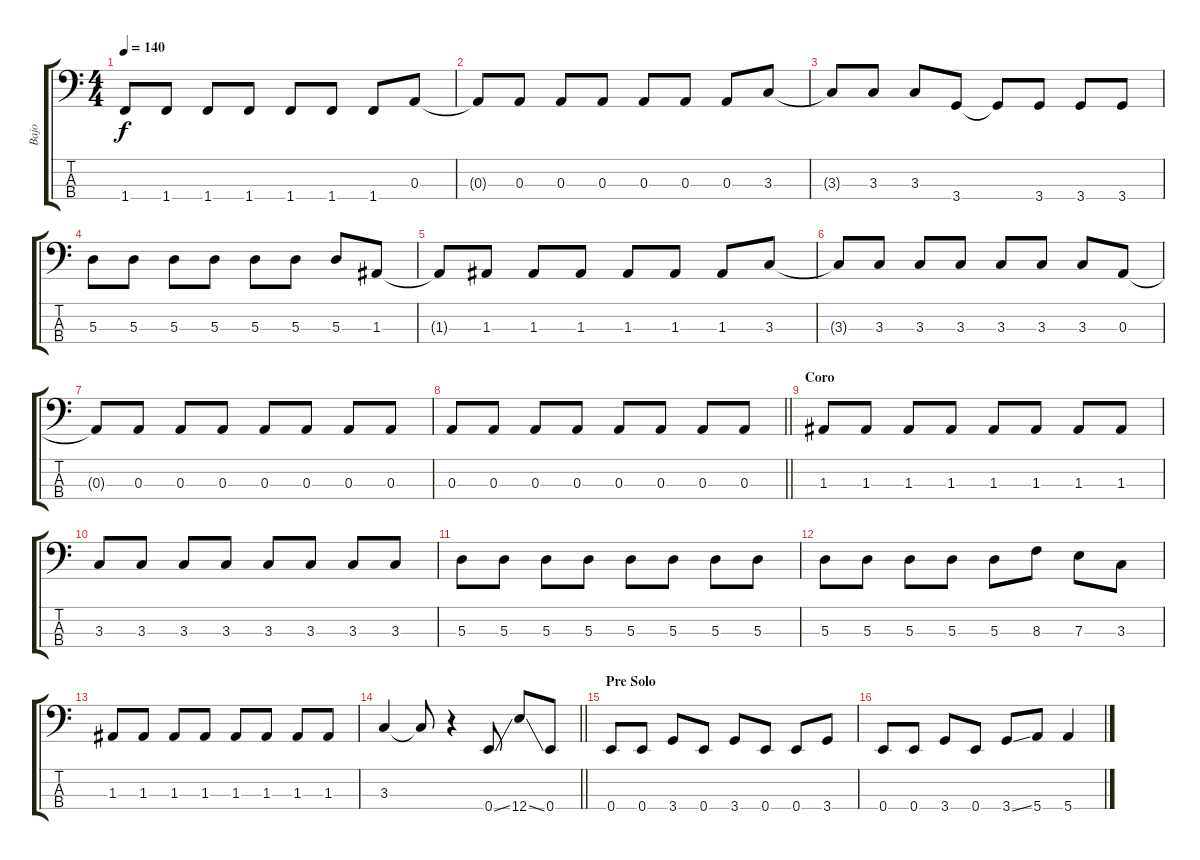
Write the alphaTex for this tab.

\track ("Bajo" "Bajo") {instrument electricbasspick}
\staff {score tabs}
\tuning (G2 D2 A1 E1) {hide}
\ts (4 4)
\tempo 140
\clef f4
\ks c
1.4{t}.8{dy f} 1.4.8 1.4.8 1.4.8 1.4.8 1.4.8 1.4.8 0.3.8 |
0.3{t}.8 0.3.8 0.3.8 0.3.8 0.3.8 0.3.8 0.3.8 3.3.8 |
3.3{t}.8 3.3.8 3.3.8 3.4.8 3.4{t}.8 3.4.8 3.4.8 3.4.8 |
5.3.8 5.3.8 5.3.8 5.3.8 5.3.8 5.3.8 5.3.8 1.3.8 |
1.3{t}.8 1.3.8 1.3.8 1.3.8 1.3.8 1.3.8 1.3.8 3.3.8 |
3.3{t}.8 3.3.8 3.3.8 3.3.8 3.3.8 3.3.8 3.3.8 0.3.8 |
0.3{t}.8 0.3.8 0.3.8 0.3.8 0.3.8 0.3.8 0.3.8 0.3.8 |
\barLineRight lightlight
0.3.8 0.3.8 0.3.8 0.3.8 0.3.8 0.3.8 0.3.8 0.3.8 |
\section ("" "Coro")
1.3.8 1.3.8 1.3.8 1.3.8 1.3.8 1.3.8 1.3.8 1.3.8 |
3.3.8 3.3.8 3.3.8 3.3.8 3.3.8 3.3.8 3.3.8 3.3.8 |
5.3.8 5.3.8 5.3.8 5.3.8 5.3.8 5.3.8 5.3.8 5.3.8 |
5.3.8 5.3.8 5.3.8 5.3.8 5.3.8 8.3.8 7.3.8 3.3.8 |
1.3.8 1.3.8 1.3.8 1.3.8 1.3.8 1.3.8 1.3.8 1.3.8 |
\barLineRight lightlight
3.3.4 3.3{t}.8 r.4 0.4{ss}.8 12.4{ss}.8 0.4.8 |
\section ("" "Pre Solo")
0.4.8 0.4.8 3.4.8 0.4.8 3.4.8 0.4.8 0.4.8 3.4.8 |
0.4.8 0.4.8 3.4.8 0.4.8 3.4{ss}.8 5.4.8 5.4.4
